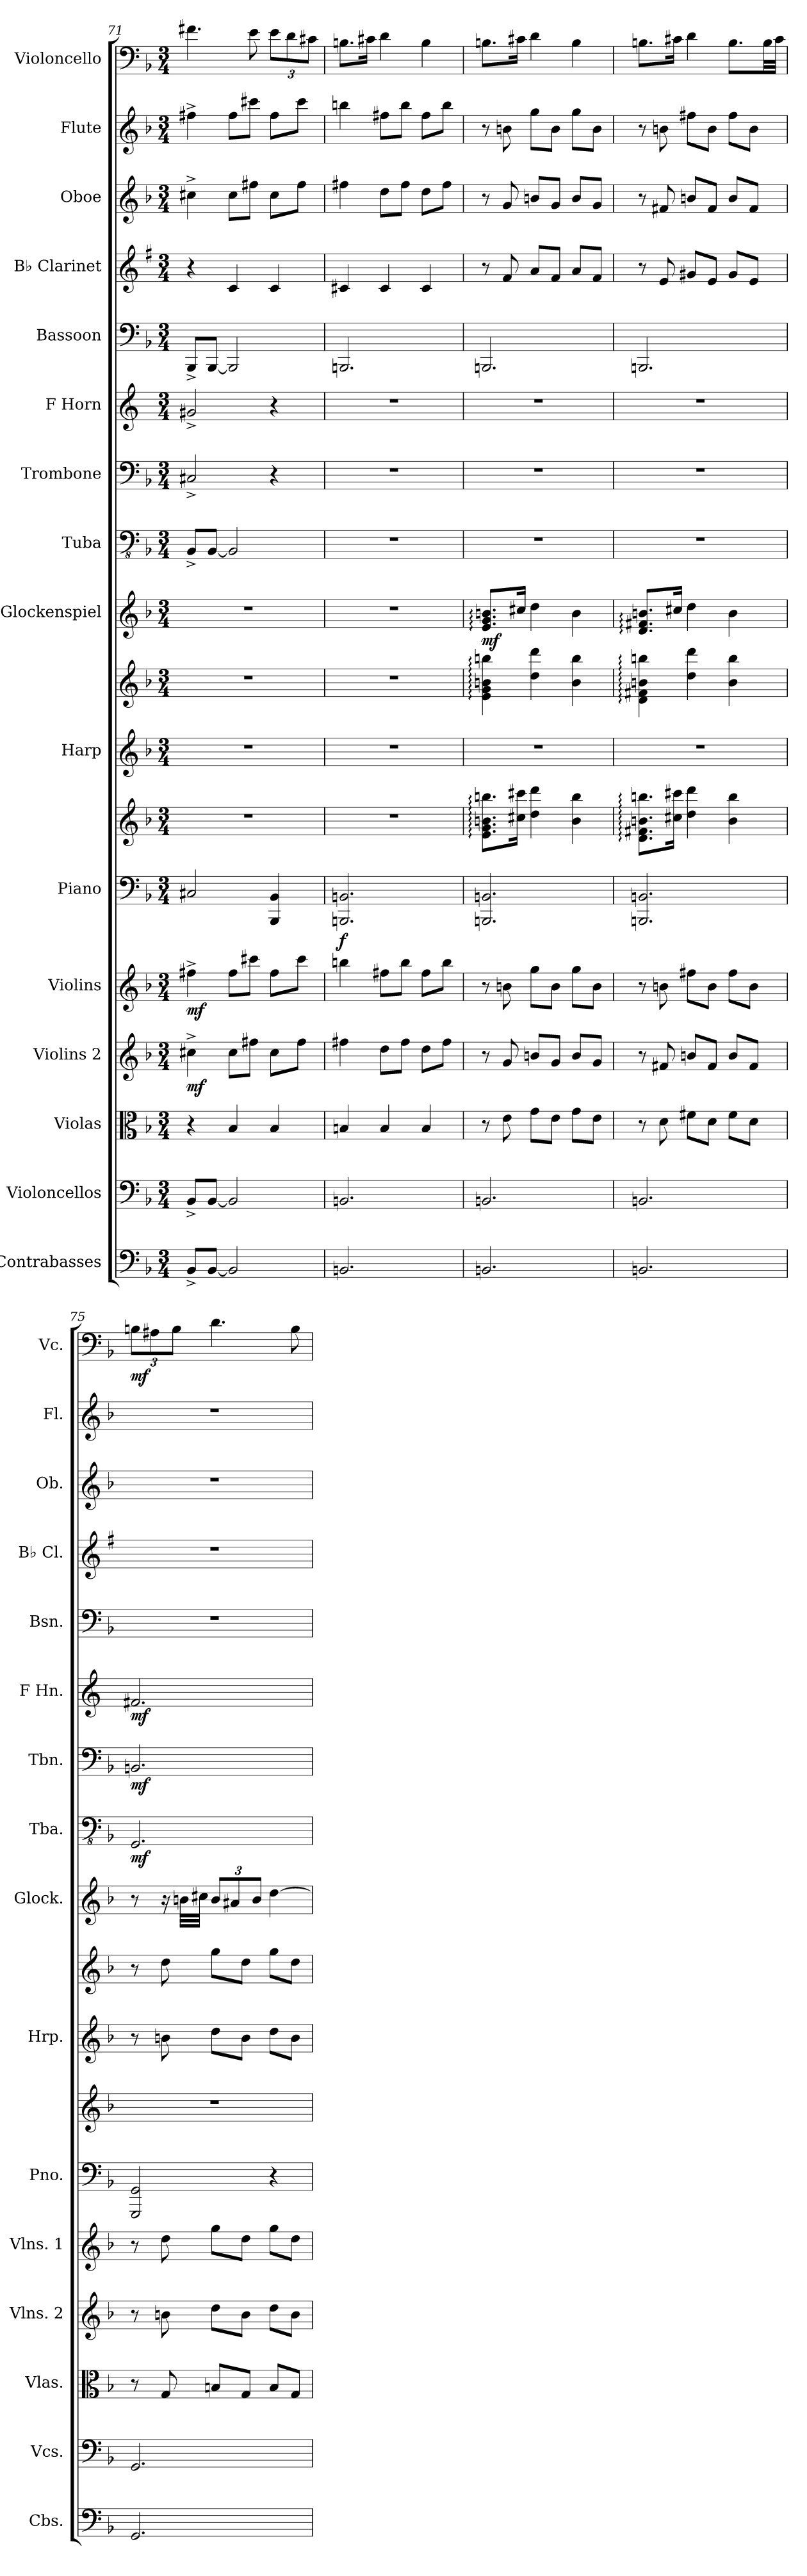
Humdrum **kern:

**kern	**kern	**kern	**kern	**dynam	**kern	**dynam	**kern	**kern	**dynam	**kern	**kern	**kern	**dynam	**kern	**dynam	**kern	**dynam	**kern	**dynam	**kern	**kern	**kern	**kern	**kern	**dynam
*part16	*part15	*part14	*part13	*part13	*part12	*part12	*part11	*part11	*part11	*part10	*part10	*part9	*part9	*part8	*part8	*part7	*part7	*part6	*part6	*part5	*part4	*part3	*part2	*part1	*part1
*staff18	*staff17	*staff16	*staff15	*staff15	*staff14	*staff14	*staff13	*staff12	*staff12/13	*staff11	*staff10	*staff9	*staff9	*staff8	*staff8	*staff7	*staff7	*staff6	*staff6	*staff5	*staff4	*staff3	*staff2	*staff1	*staff1
*I"Contrabasses	*I"Violoncellos	*I"Violas	*I"Violins 2	*	*I"Violins	*	*I"Piano	*	*	*I"Harp	*	*I"Glockenspiel	*	*I"Tuba	*	*I"Trombone	*	*I"F Horn	*	*I"Bassoon	*I"B♭ Clarinet	*I"Oboe	*I"Flute	*I"Violoncello	*
*I'Cbs.	*I'Vcs.	*I'Vlas.	*I'Vlns. 2	*	*I'Vlns. 1	*	*I'Pno.	*	*	*I'Hrp.	*	*I'Glock.	*	*I'Tba.	*	*I'Tbn.	*	*I'F Hn.	*	*I'Bsn.	*I'B♭ Cl.	*I'Ob.	*I'Fl.	*I'Vc.	*
*clefF4	*clefF4	*clefC3	*clefG2	*	*clefG2	*	*clefF4	*clefG2	*	*clefG2	*clefG2	*clefG2	*	*clefFv4	*	*clefF4	*	*clefG2	*	*clefF4	*clefG2	*clefG2	*clefG2	*clefF4	*
*ITrd7c12	*	*	*	*	*	*	*	*	*	*	*	*ITrd-14c-24	*	*	*	*	*	*ITrd4c7	*	*	*ITrd1c2	*	*	*	*
*k[b-]	*k[b-]	*k[b-]	*k[b-]	*	*k[b-]	*	*k[b-]	*k[b-]	*	*k[b-]	*k[b-]	*k[b-]	*	*k[b-]	*	*k[b-]	*	*k[b-]	*	*k[b-]	*k[b-]	*k[b-]	*k[b-]	*k[b-]	*
*M3/4	*M3/4	*M3/4	*M3/4	*	*M3/4	*	*M3/4	*M3/4	*	*M3/4	*M3/4	*M3/4	*	*M3/4	*	*M3/4	*	*M3/4	*	*M3/4	*M3/4	*M3/4	*M3/4	*M3/4	*
=71	=71	=71	=71	=71	=71	=71	=71	=71	=71	=71	=71	=71	=71	=71	=71	=71	=71	=71	=71	=71	=71	=71	=71	=71	=71
!	!	!	!	!LO:DY:b	!	!LO:DY:b	!	!	!	!	!	!	!	!	!	!	!	!	!	!	!	!	!	!	!
8BBB-^/L	8BB-^/L	4r	4cc#X^\	mf	4ff#X^\	mf	2C#X/	2.r	.	2.r	2.r	2.r	.	8BBB-^/L	.	2C#X^/	.	2c#X^/	.	8BBB-^/L	4r	4cc#X^\	4ff#X^\	4.f#X\	.
[8BBB-/J	[8BB-/J	.	.	.	.	.	.	.	.	.	.	.	.	[8BBB-/J	.	.	.	.	.	[8BBB-/J	.	.	.	.	.
2BBB-/]	2BB-/]	4B-/	8cc#\L	.	8ff#\L	.	.	.	.	.	.	.	.	2BBB-/]	.	.	.	.	.	2BBB-/]	4B-/	8cc#\L	8ff#\L	.	.
.	.	.	8ff#X\J	.	8ccc#X\J	.	.	.	.	.	.	.	.	.	.	.	.	.	.	.	.	8ff#X\J	8ccc#X\J	8e\	.
*	*	*	*	*	*	*	*	*	*	*	*	*	*	*	*	*	*	*	*	*	*	*	*	*Xbrackettup	*
.	.	4B-/	8cc#\L	.	8ff#\L	.	4BBB-/ 4BB-/	.	.	.	.	.	.	.	.	4r	.	4r	.	.	4B-/	8cc#\L	8ff#\L	12e\L	.
.	.	.	.	.	.	.	.	.	.	.	.	.	.	.	.	.	.	.	.	.	.	.	.	12d\	.
.	.	.	8ff#\J	.	8ccc#\J	.	.	.	.	.	.	.	.	.	.	.	.	.	.	.	.	8ff#\J	8ccc#\J	.	.
.	.	.	.	.	.	.	.	.	.	.	.	.	.	.	.	.	.	.	.	.	.	.	.	12c#X\J	.
=72	=72	=72	=72	=72	=72	=72	=72	=72	=72	=72	=72	=72	=72	=72	=72	=72	=72	=72	=72	=72	=72	=72	=72	=72	=72
!	!	!	!	!	!	!	!	!	!LO:DY:b=2	!	!	!	!	!	!	!	!	!	!	!	!	!	!	!	!
2.BBBn/	2.BBn/	4Bn/	4ff#X\	.	4bbn\	.	2.BBBn/ 2.BBn/	2.r	f	2.r	2.r	2.r	.	2.r	.	2.r	.	2.r	.	2.BBBn/	4Bn/	4ff#X\	4bbn\	8.Bn\L	.
.	.	.	.	.	.	.	.	.	.	.	.	.	.	.	.	.	.	.	.	.	.	.	.	16c#X\Jk	.
.	.	4B/	8dd\L	.	8ff#X\L	.	.	.	.	.	.	.	.	.	.	.	.	.	.	.	4B/	8dd\L	8ff#X\L	4d\	.
.	.	.	8ff#\J	.	8bb\J	.	.	.	.	.	.	.	.	.	.	.	.	.	.	.	.	8ff#\J	8bb\J	.	.
.	.	4B/	8dd\L	.	8ff#\L	.	.	.	.	.	.	.	.	.	.	.	.	.	.	.	4B/	8dd\L	8ff#\L	4B\	.
.	.	.	8ff#\J	.	8bb\J	.	.	.	.	.	.	.	.	.	.	.	.	.	.	.	.	8ff#\J	8bb\J	.	.
!!LO:PB:g=z
=73	=73	=73	=73	=73	=73	=73	=73	=73	=73	=73	=73	=73	=73	=73	=73	=73	=73	=73	=73	=73	=73	=73	=73	=73	=73
!	!	!	!	!	!	!	!	!	!	!	!	!	!LO:DY:b	!	!	!	!	!	!	!	!	!	!	!	!
2.BBBn/	2.BBn/	8r	8r	.	8r	.	2.BBBn/ 2.BBn/	8.e\: 8.g\: 8.bn\: 8.bbn\:L	.	2.r	4e\: 4g\: 4bn\: 4bbn\:	8.eee/: 8.ggg/: 8.bbbn/:L	mf	2.r	.	2.r	.	2.r	.	2.BBBn/	8r	8r	8r	8.Bn\L	.
.	.	8e\	8g/	.	8bn\	.	.	.	.	.	.	.	.	.	.	.	.	.	.	.	8e/	8g/	8bn\	.	.
.	.	.	.	.	.	.	.	16cc#X\ 16ccc#X\Jk	.	.	.	16cccc#X/Jk	.	.	.	.	.	.	.	.	.	.	.	16c#X\Jk	.
.	.	8g\L	8bn/L	.	8gg\L	.	.	4dd\ 4ddd\	.	.	4dd\ 4ddd\	4dddd\	.	.	.	.	.	.	.	.	8g/L	8bn/L	8gg\L	4d\	.
.	.	8e\J	8g/J	.	8b\J	.	.	.	.	.	.	.	.	.	.	.	.	.	.	.	8e/J	8g/J	8b\J	.	.
.	.	8g\L	8b/L	.	8gg\L	.	.	4b\ 4bb\	.	.	4b\ 4bb\	4bbb\	.	.	.	.	.	.	.	.	8g/L	8b/L	8gg\L	4B\	.
.	.	8e\J	8g/J	.	8b\J	.	.	.	.	.	.	.	.	.	.	.	.	.	.	.	8e/J	8g/J	8b\J	.	.
=74	=74	=74	=74	=74	=74	=74	=74	=74	=74	=74	=74	=74	=74	=74	=74	=74	=74	=74	=74	=74	=74	=74	=74	=74	=74
2.BBBn/	2.BBn/	8r	8r	.	8r	.	2.BBBn/ 2.BBn/	8.d\: 8.f#X\: 8.bn\: 8.bbn\:L	.	2.r	4d\: 4f#X\: 4bn\: 4bbn\:	8.ddd/: 8.fff#X/: 8.bbbn/:L	.	2.r	.	2.r	.	2.r	.	2.BBBn/	8r	8r	8r	8.Bn\L	.
.	.	8d\	8f#X/	.	8bn\	.	.	.	.	.	.	.	.	.	.	.	.	.	.	.	8d/	8f#X/	8bn\	.	.
.	.	.	.	.	.	.	.	16cc#X\ 16ccc#X\Jk	.	.	.	16cccc#X/Jk	.	.	.	.	.	.	.	.	.	.	.	16c#X\Jk	.
.	.	8f#X\L	8bn/L	.	8ff#X\L	.	.	4dd\ 4ddd\	.	.	4dd\ 4ddd\	4dddd\	.	.	.	.	.	.	.	.	8f#X/L	8bn/L	8ff#X\L	4d\	.
.	.	8d\J	8f#/J	.	8b\J	.	.	.	.	.	.	.	.	.	.	.	.	.	.	.	8d/J	8f#/J	8b\J	.	.
.	.	8f#\L	8b/L	.	8ff#\L	.	.	4b\ 4bb\	.	.	4b\ 4bb\	4bbb\	.	.	.	.	.	.	.	.	8f#/L	8b/L	8ff#\L	8.B\L	.
.	.	8d\J	8f#/J	.	8b\J	.	.	.	.	.	.	.	.	.	.	.	.	.	.	.	8d/J	8f#/J	8b\J	.	.
.	.	.	.	.	.	.	.	.	.	.	.	.	.	.	.	.	.	.	.	.	.	.	.	32B\LL	.
.	.	.	.	.	.	.	.	.	.	.	.	.	.	.	.	.	.	.	.	.	.	.	.	32c#\JJJ	.
=75	=75	=75	=75	=75	=75	=75	=75	=75	=75	=75	=75	=75	=75	=75	=75	=75	=75	=75	=75	=75	=75	=75	=75	=75	=75
!	!	!	!	!	!	!	!	!	!	!	!	!	!	!	!LO:DY:b	!	!LO:DY:b	!	!LO:DY:b	!	!	!	!	!	!LO:DY:b
2.GGG/	2.GG/	8r	8r	.	8r	.	2GGG/ 2GG/	2.r	.	8r	8r	8r	.	2.GGG/	mf	2.BBn/	mf	2.Bn/	mf	2.r	2.r	2.r	2.r	12Bn\L	mf
.	.	.	.	.	.	.	.	.	.	.	.	.	.	.	.	.	.	.	.	.	.	.	.	12A#X\	.
.	.	8G/	8bn\	.	8dd\	.	.	.	.	8bn\	8dd\	16r	.	.	.	.	.	.	.	.	.	.	.	.	.
.	.	.	.	.	.	.	.	.	.	.	.	.	.	.	.	.	.	.	.	.	.	.	.	12B\J	.
.	.	.	.	.	.	.	.	.	.	.	.	32bbbn\LLL	.	.	.	.	.	.	.	.	.	.	.	.	.
.	.	.	.	.	.	.	.	.	.	.	.	32cccc#X\JJJ	.	.	.	.	.	.	.	.	.	.	.	.	.
*	*	*	*	*	*	*	*	*	*	*	*	*Xbrackettup	*	*	*	*	*	*	*	*	*	*	*	*	*
.	.	8Bn/L	8dd\L	.	8gg\L	.	.	.	.	8dd\L	8gg\L	12bbb/L	.	.	.	.	.	.	.	.	.	.	.	4.d\	.
.	.	.	.	.	.	.	.	.	.	.	.	12aaa#X/	.	.	.	.	.	.	.	.	.	.	.	.	.
.	.	8G/J	8b\J	.	8dd\J	.	.	.	.	8b\J	8dd\J	.	.	.	.	.	.	.	.	.	.	.	.	.	.
.	.	.	.	.	.	.	.	.	.	.	.	12bbb/J	.	.	.	.	.	.	.	.	.	.	.	.	.
.	.	8B/L	8dd\L	.	8gg\L	.	4r	.	.	8dd\L	8gg\L	[4dddd\	.	.	.	.	.	.	.	.	.	.	.	.	.
.	.	8G/J	8b\J	.	8dd\J	.	.	.	.	8b\J	8dd\J	.	.	.	.	.	.	.	.	.	.	.	.	8B\	.
=	=	=	=	=	=	=	=	=	=	=	=	=	=	=	=	=	=	=	=	=	=	=	=	=	=
*-	*-	*-	*-	*-	*-	*-	*-	*-	*-	*-	*-	*-	*-	*-	*-	*-	*-	*-	*-	*-	*-	*-	*-	*-	*-
